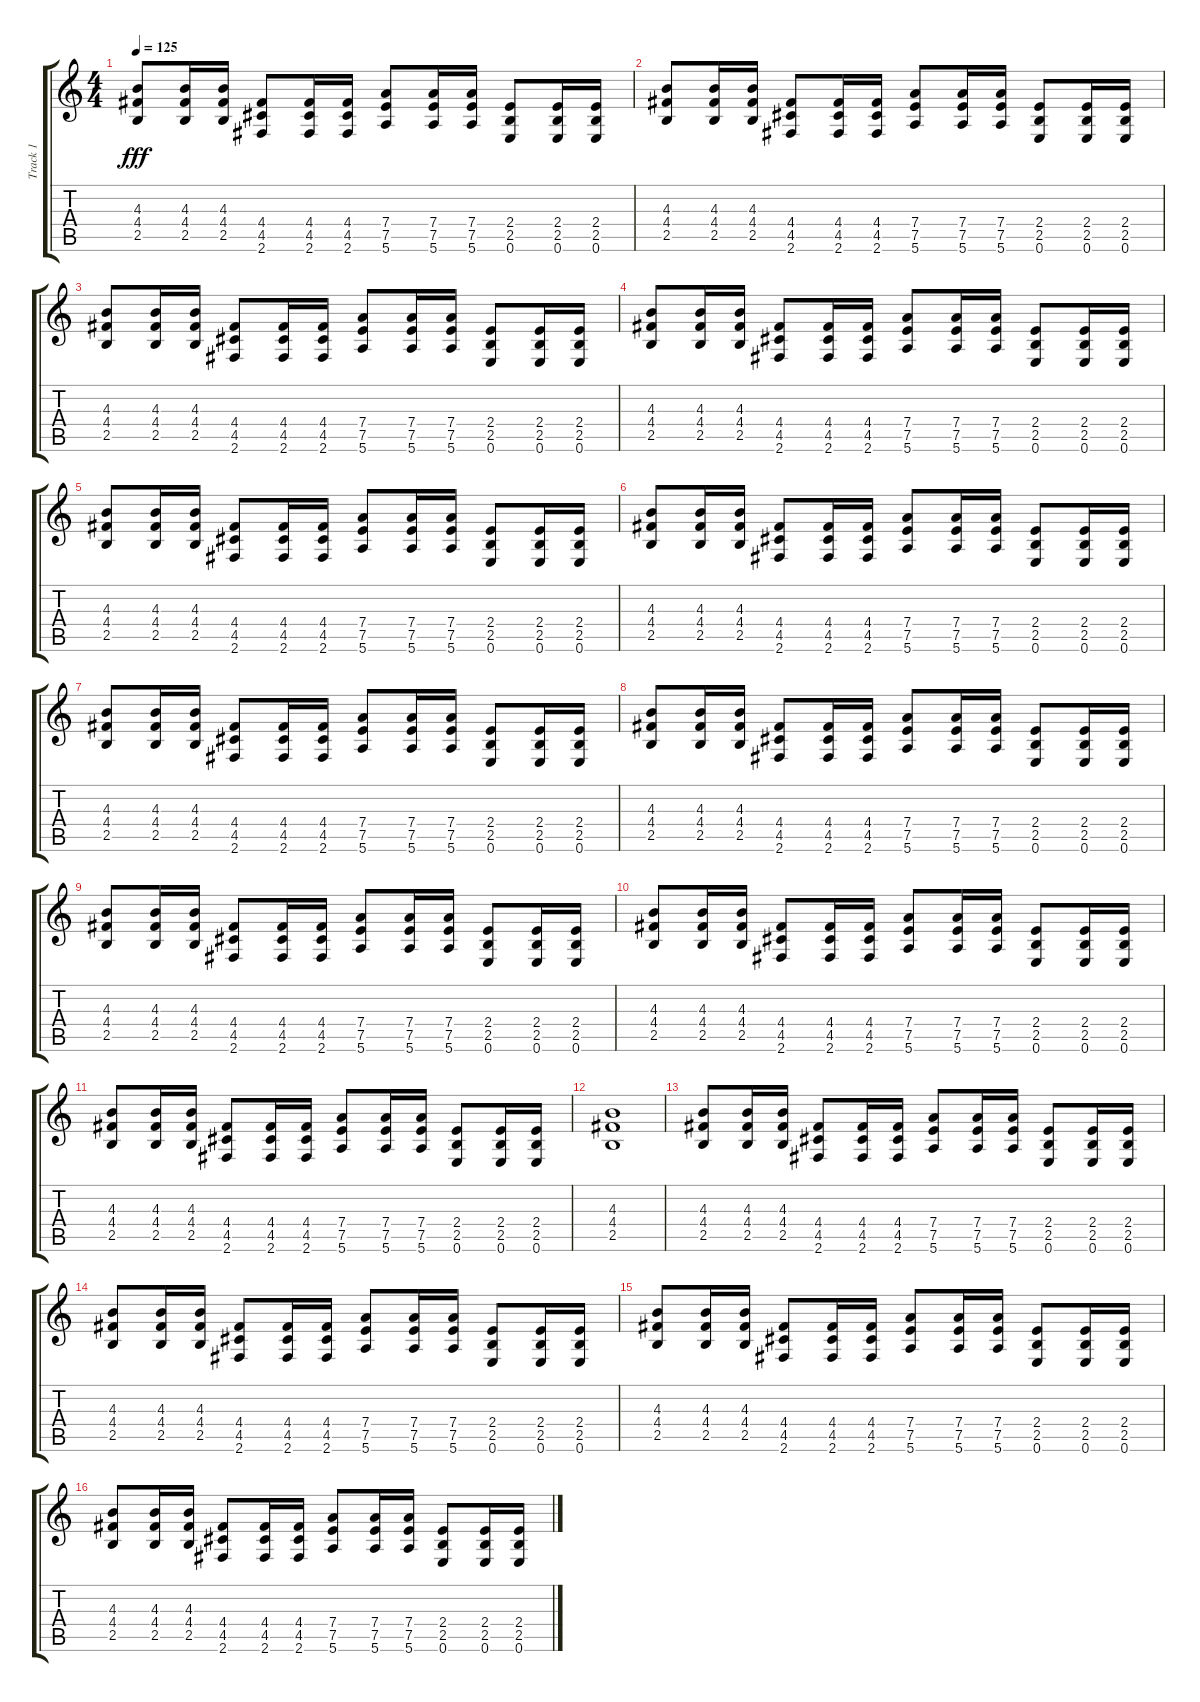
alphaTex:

\track ("Track 1" "Track 1") {instrument distortionguitar bank 17}
\staff {score tabs}
\tuning (E4 B3 G3 D3 A2 E2) {hide}
\ts (4 4)
\tempo 125
\clef g2
\ks c
(4.3 4.4 2.5).8{dy fff} (4.3 4.4 2.5).16 (4.3 4.4 2.5).16 (4.4 4.5 2.6).8 (4.4 4.5 2.6).16 (4.4 4.5 2.6).16 (7.4 7.5 5.6).8 (7.4 7.5 5.6).16 (7.4 7.5 5.6).16 (2.4 2.5 0.6).8 (2.4 2.5 0.6).16 (2.4 2.5 0.6).16 |
(4.3 4.4 2.5).8 (4.3 4.4 2.5).16 (4.3 4.4 2.5).16 (4.4 4.5 2.6).8 (4.4 4.5 2.6).16 (4.4 4.5 2.6).16 (7.4 7.5 5.6).8 (7.4 7.5 5.6).16 (7.4 7.5 5.6).16 (2.4 2.5 0.6).8 (2.4 2.5 0.6).16 (2.4 2.5 0.6).16 |
(4.3 4.4 2.5).8 (4.3 4.4 2.5).16 (4.3 4.4 2.5).16 (4.4 4.5 2.6).8 (4.4 4.5 2.6).16 (4.4 4.5 2.6).16 (7.4 7.5 5.6).8 (7.4 7.5 5.6).16 (7.4 7.5 5.6).16 (2.4 2.5 0.6).8 (2.4 2.5 0.6).16 (2.4 2.5 0.6).16 |
(4.3 4.4 2.5).8 (4.3 4.4 2.5).16 (4.3 4.4 2.5).16 (4.4 4.5 2.6).8 (4.4 4.5 2.6).16 (4.4 4.5 2.6).16 (7.4 7.5 5.6).8 (7.4 7.5 5.6).16 (7.4 7.5 5.6).16 (2.4 2.5 0.6).8 (2.4 2.5 0.6).16 (2.4 2.5 0.6).16 |
(4.3 4.4 2.5).8 (4.3 4.4 2.5).16 (4.3 4.4 2.5).16 (4.4 4.5 2.6).8 (4.4 4.5 2.6).16 (4.4 4.5 2.6).16 (7.4 7.5 5.6).8 (7.4 7.5 5.6).16 (7.4 7.5 5.6).16 (2.4 2.5 0.6).8 (2.4 2.5 0.6).16 (2.4 2.5 0.6).16 |
(4.3 4.4 2.5).8 (4.3 4.4 2.5).16 (4.3 4.4 2.5).16 (4.4 4.5 2.6).8 (4.4 4.5 2.6).16 (4.4 4.5 2.6).16 (7.4 7.5 5.6).8 (7.4 7.5 5.6).16 (7.4 7.5 5.6).16 (2.4 2.5 0.6).8 (2.4 2.5 0.6).16 (2.4 2.5 0.6).16 |
(4.3 4.4 2.5).8 (4.3 4.4 2.5).16 (4.3 4.4 2.5).16 (4.4 4.5 2.6).8 (4.4 4.5 2.6).16 (4.4 4.5 2.6).16 (7.4 7.5 5.6).8 (7.4 7.5 5.6).16 (7.4 7.5 5.6).16 (2.4 2.5 0.6).8 (2.4 2.5 0.6).16 (2.4 2.5 0.6).16 |
(4.3 4.4 2.5).8 (4.3 4.4 2.5).16 (4.3 4.4 2.5).16 (4.4 4.5 2.6).8 (4.4 4.5 2.6).16 (4.4 4.5 2.6).16 (7.4 7.5 5.6).8 (7.4 7.5 5.6).16 (7.4 7.5 5.6).16 (2.4 2.5 0.6).8 (2.4 2.5 0.6).16 (2.4 2.5 0.6).16 |
(4.3 4.4 2.5).8 (4.3 4.4 2.5).16 (4.3 4.4 2.5).16 (4.4 4.5 2.6).8 (4.4 4.5 2.6).16 (4.4 4.5 2.6).16 (7.4 7.5 5.6).8 (7.4 7.5 5.6).16 (7.4 7.5 5.6).16 (2.4 2.5 0.6).8 (2.4 2.5 0.6).16 (2.4 2.5 0.6).16 |
(4.3 4.4 2.5).8 (4.3 4.4 2.5).16 (4.3 4.4 2.5).16 (4.4 4.5 2.6).8 (4.4 4.5 2.6).16 (4.4 4.5 2.6).16 (7.4 7.5 5.6).8 (7.4 7.5 5.6).16 (7.4 7.5 5.6).16 (2.4 2.5 0.6).8 (2.4 2.5 0.6).16 (2.4 2.5 0.6).16 |
(4.3 4.4 2.5).8 (4.3 4.4 2.5).16 (4.3 4.4 2.5).16 (4.4 4.5 2.6).8 (4.4 4.5 2.6).16 (4.4 4.5 2.6).16 (7.4 7.5 5.6).8 (7.4 7.5 5.6).16 (7.4 7.5 5.6).16 (2.4 2.5 0.6).8 (2.4 2.5 0.6).16 (2.4 2.5 0.6).16 |
(4.3 4.4 2.5).1 |
(4.3 4.4 2.5).8 (4.3 4.4 2.5).16 (4.3 4.4 2.5).16 (4.4 4.5 2.6).8 (4.4 4.5 2.6).16 (4.4 4.5 2.6).16 (7.4 7.5 5.6).8 (7.4 7.5 5.6).16 (7.4 7.5 5.6).16 (2.4 2.5 0.6).8 (2.4 2.5 0.6).16 (2.4 2.5 0.6).16 |
(4.3 4.4 2.5).8 (4.3 4.4 2.5).16 (4.3 4.4 2.5).16 (4.4 4.5 2.6).8 (4.4 4.5 2.6).16 (4.4 4.5 2.6).16 (7.4 7.5 5.6).8 (7.4 7.5 5.6).16 (7.4 7.5 5.6).16 (2.4 2.5 0.6).8 (2.4 2.5 0.6).16 (2.4 2.5 0.6).16 |
(4.3 4.4 2.5).8 (4.3 4.4 2.5).16 (4.3 4.4 2.5).16 (4.4 4.5 2.6).8 (4.4 4.5 2.6).16 (4.4 4.5 2.6).16 (7.4 7.5 5.6).8 (7.4 7.5 5.6).16 (7.4 7.5 5.6).16 (2.4 2.5 0.6).8 (2.4 2.5 0.6).16 (2.4 2.5 0.6).16 |
(4.3 4.4 2.5).8 (4.3 4.4 2.5).16 (4.3 4.4 2.5).16 (4.4 4.5 2.6).8 (4.4 4.5 2.6).16 (4.4 4.5 2.6).16 (7.4 7.5 5.6).8 (7.4 7.5 5.6).16 (7.4 7.5 5.6).16 (2.4 2.5 0.6).8 (2.4 2.5 0.6).16 (2.4 2.5 0.6).16
